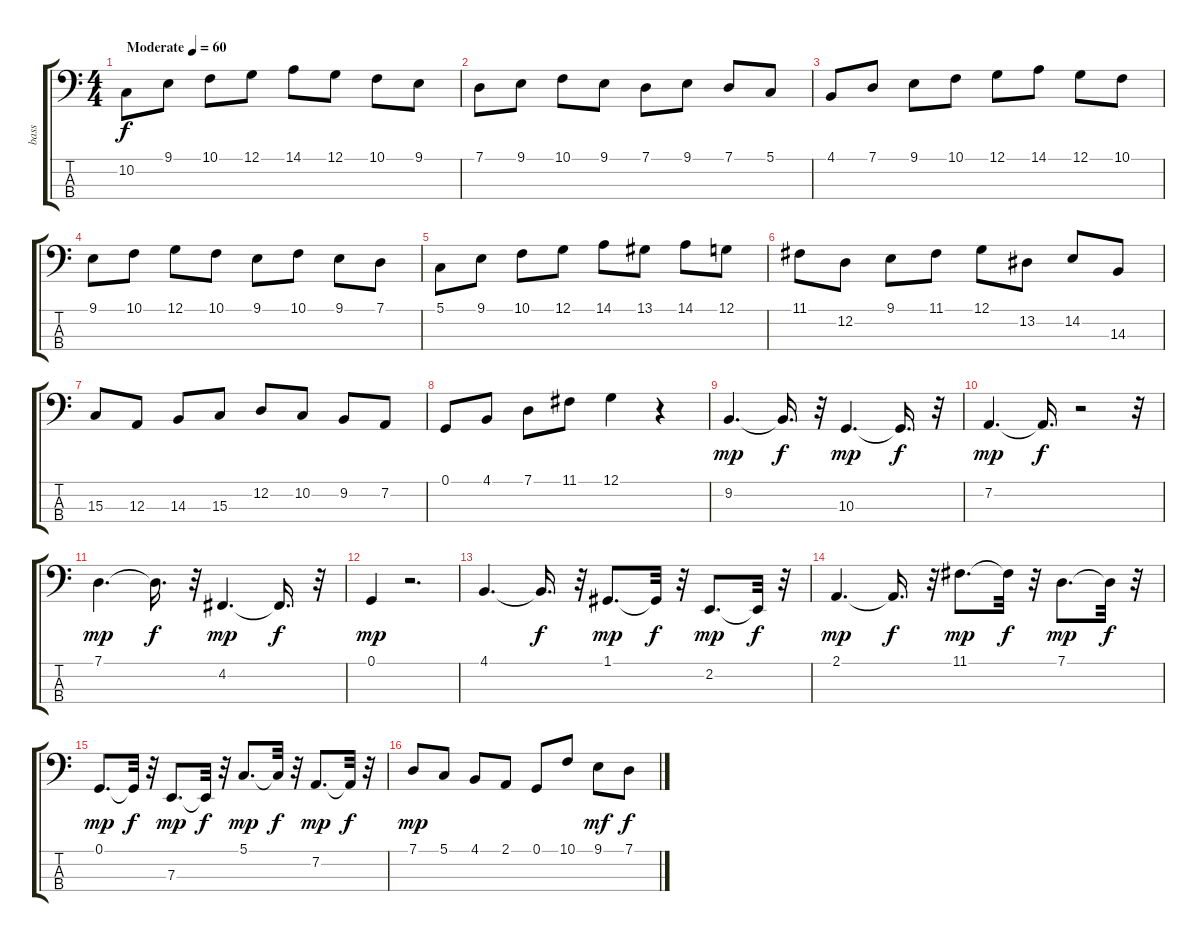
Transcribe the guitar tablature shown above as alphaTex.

\track ("bass                " "bass      ") {instrument electricgrandpiano}
\staff {score tabs}
\tuning (G2 D2 A1 E1) {hide}
\ts (4 4)
\tempo (60 "Moderate")
\clef f4
\ks c
10.2.8{dy f instrument electricgrandpiano} 9.1.8 10.1.8 12.1.8 14.1.8 12.1.8 10.1.8 9.1.8 |
7.1.8 9.1.8 10.1.8 9.1.8 7.1.8 9.1.8 7.1.8 5.1.8 |
4.1.8 7.1.8 9.1.8 10.1.8 12.1.8 14.1.8 12.1.8 10.1.8 |
9.1.8 10.1.8 12.1.8 10.1.8 9.1.8 10.1.8 9.1.8 7.1.8 |
5.1.8 9.1.8 10.1.8 12.1.8 14.1.8 13.1.8 14.1.8 12.1.8 |
11.1.8 12.2.8 9.1.8 11.1.8 12.1.8 13.2.8 14.2.8 14.3.8 |
15.3.8 12.3.8 14.3.8 15.3.8 12.2.8 10.2.8 9.2.8 7.2.8 |
0.1.8 4.1.8 7.1.8 11.1.8 12.1.4 r.4 |
9.2.4{d dy mp} 9.2{t}.16{d dy f} r.32 10.3.4{d dy mp} 10.3{t}.16{d dy f} r.32 |
7.2.4{d dy mp} 7.2{t}.16{d dy f} r.2 r.32 |
7.1.4{d dy mp} 7.1{t}.16{d dy f} r.32 4.2.4{d dy mp} 4.2{t}.16{d dy f} r.32 |
0.1.4{dy mp} r.2{d} |
4.1.4{d} 4.1{t}.16{d dy f} r.32 1.1.8{d dy mp} 1.1{t}.32{dy f} r.32 2.2.8{d dy mp} 2.2{t}.32{dy f} r.32 |
2.1.4{d dy mp} 2.1{t}.16{d dy f} r.32 11.1.8{d dy mp} 11.1{t}.32{dy f} r.32 7.1.8{d dy mp} 7.1{t}.32{dy f} r.32 |
0.1.8{d dy mp} 0.1{t}.32{dy f} r.32 7.3.8{d dy mp} 7.3{t}.32{dy f} r.32 5.1.8{d dy mp} 5.1{t}.32{dy f} r.32 7.2.8{d dy mp} 7.2{t}.32{dy f} r.32 |
7.1.8{dy mp} 5.1.8 4.1.8 2.1.8 0.1.8 10.1.8 9.1.8{dy mf} 7.1.8{dy f}
